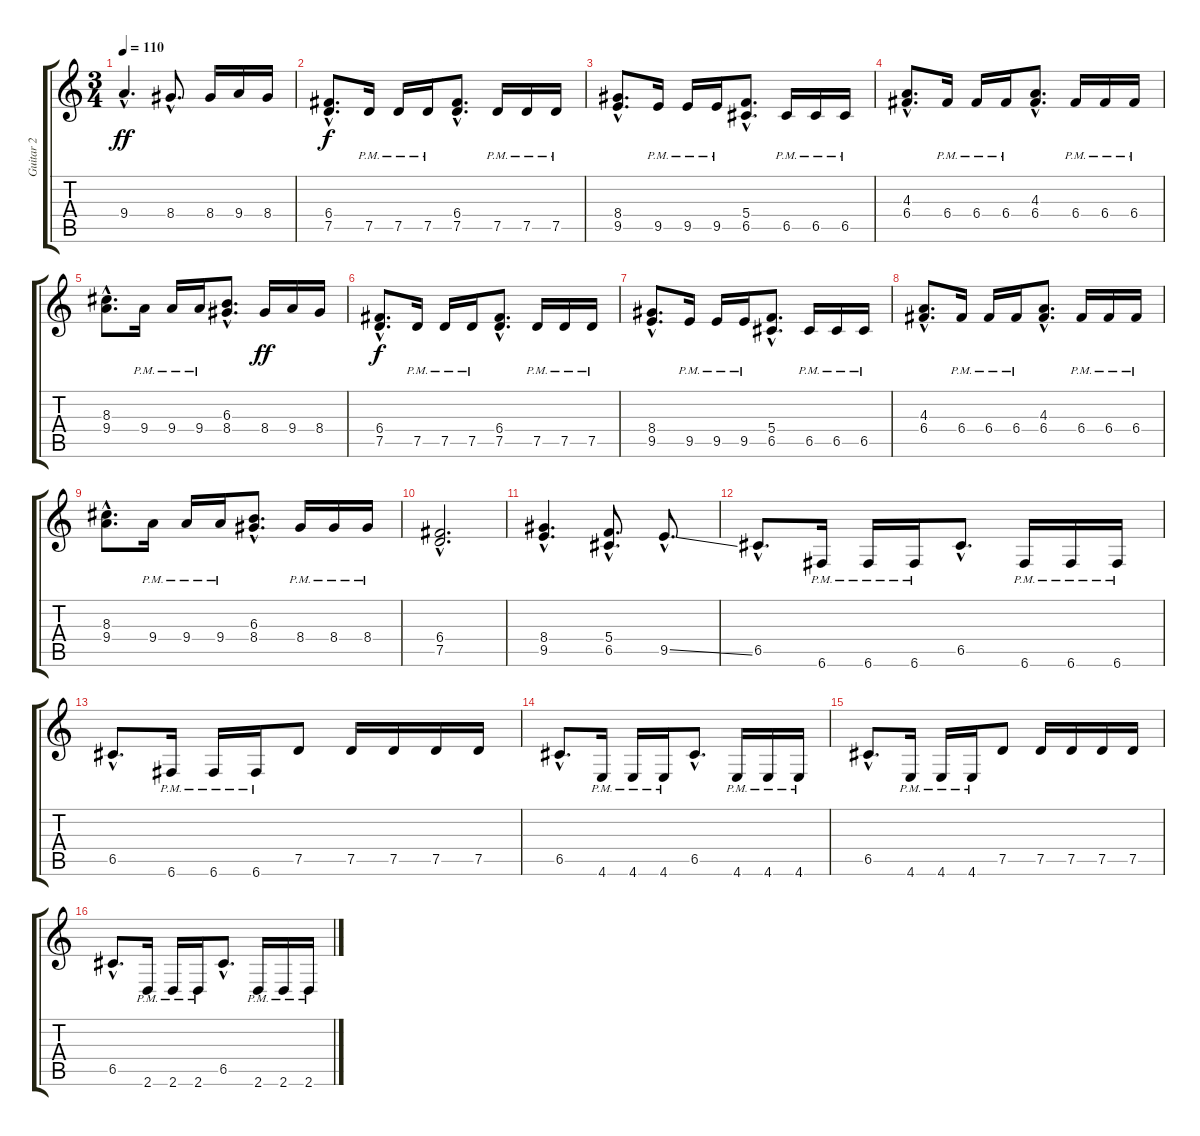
\track ("Guitar 2" "Guitar 2") {instrument distortionguitar}
\staff {score tabs}
\tuning (D4 A3 F3 C3 G2 C2) {hide}
\ts (3 4)
\tempo 110
\clef g2
\ks c
9.4{hac}.4{d dy ff} 8.4{hac}.8{d} 8.4.16 9.4.16 8.4.16 |
(6.4{hac} 7.5{hac}).8{d dy f} 7.5{pm}.16 7.5{pm}.16 7.5{pm}.16 (6.4{hac} 7.5{hac}).8{d} 7.5{pm}.16 7.5{pm}.16 7.5{pm}.16 |
(8.4{hac} 9.5{hac}).8{d} 9.5{pm}.16 9.5{pm}.16 9.5{pm}.16 (5.4{hac} 6.5{hac}).8{d} 6.5{pm}.16 6.5{pm}.16 6.5{pm}.16 |
(4.3{hac} 6.4{hac}).8{d} 6.4{pm}.16 6.4{pm}.16 6.4{pm}.16 (4.3{hac} 6.4{hac}).8{d} 6.4{pm}.16 6.4{pm}.16 6.4{pm}.16 |
(8.3{hac} 9.4{hac}).8{d} 9.4{pm}.16 9.4{pm}.16 9.4{pm}.16 (6.3{hac} 8.4{hac}).8{d} 8.4.16{dy ff} 9.4.16 8.4.16 |
(6.4{hac} 7.5{hac}).8{d dy f} 7.5{pm}.16 7.5{pm}.16 7.5{pm}.16 (6.4{hac} 7.5{hac}).8{d} 7.5{pm}.16 7.5{pm}.16 7.5{pm}.16 |
(8.4{hac} 9.5{hac}).8{d} 9.5{pm}.16 9.5{pm}.16 9.5{pm}.16 (5.4{hac} 6.5{hac}).8{d} 6.5{pm}.16 6.5{pm}.16 6.5{pm}.16 |
(4.3{hac} 6.4{hac}).8{d} 6.4{pm}.16 6.4{pm}.16 6.4{pm}.16 (4.3{hac} 6.4{hac}).8{d} 6.4{pm}.16 6.4{pm}.16 6.4{pm}.16 |
(8.3{hac} 9.4{hac}).8{d} 9.4{pm}.16 9.4{pm}.16 9.4{pm}.16 (6.3{hac} 8.4{hac}).8{d} 8.4{pm}.16 8.4{pm}.16 8.4{pm}.16 |
(6.4{hac} 7.5{hac}).2{d} |
(8.4{hac} 9.5{hac}).4{d} (5.4{hac} 6.5{hac}).8{d} 9.5{ss hac}.8{d} |
6.5{hac}.8{d} 6.6{pm}.16 6.6{pm}.16 6.6{pm}.16 6.5{hac}.8{d} 6.6{pm}.16 6.6{pm}.16 6.6{pm}.16 |
6.5{hac}.8{d} 6.6{pm}.16 6.6{pm}.16 6.6{pm}.16 7.5.8 7.5.16 7.5.16 7.5.16 7.5.16 |
6.5{hac}.8{d} 4.6{pm}.16 4.6{pm}.16 4.6{pm}.16 6.5{hac}.8{d} 4.6{pm}.16 4.6{pm}.16 4.6{pm}.16 |
6.5{hac}.8{d} 4.6{pm}.16 4.6{pm}.16 4.6{pm}.16 7.5.8 7.5.16 7.5.16 7.5.16 7.5.16 |
6.5{hac}.8{d} 2.6{pm}.16 2.6{pm}.16 2.6{pm}.16 6.5{hac}.8{d} 2.6{pm}.16 2.6{pm}.16 2.6{pm}.16
